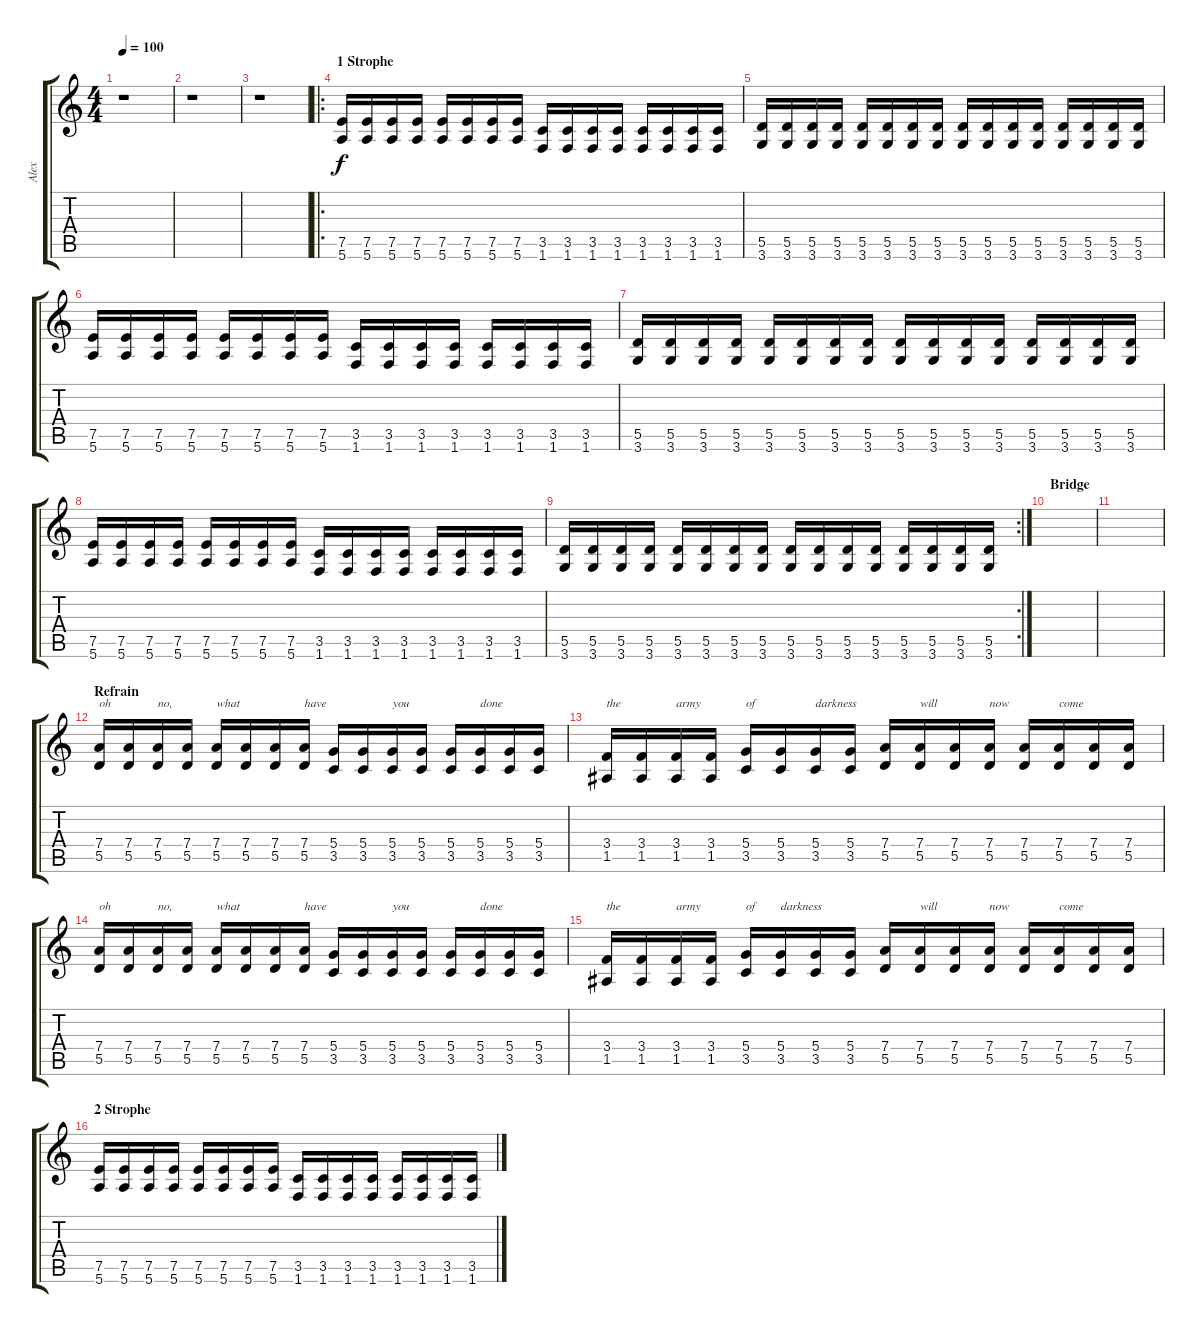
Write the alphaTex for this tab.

\track ("Alex" "Alex") {instrument distortionguitar}
\staff {score tabs}
\tuning (E4 B3 G3 D3 A2 E2) {hide}
\ts (4 4)
\tempo 100
\clef g2
\ks c
r.1{dy f instrument distortionguitar} |
r.1 |
r.1 |
\ro
\section ("" "1 Strophe")
(7.5 5.6).16 (7.5 5.6).16 (7.5 5.6).16 (7.5 5.6).16 (7.5 5.6).16 (7.5 5.6).16 (7.5 5.6).16 (7.5 5.6).16 (3.5 1.6).16 (3.5 1.6).16 (3.5 1.6).16 (3.5 1.6).16 (3.5 1.6).16 (3.5 1.6).16 (3.5 1.6).16 (3.5 1.6).16 |
(5.5 3.6).16 (5.5 3.6).16 (5.5 3.6).16 (5.5 3.6).16 (5.5 3.6).16 (5.5 3.6).16 (5.5 3.6).16 (5.5 3.6).16 (5.5 3.6).16 (5.5 3.6).16 (5.5 3.6).16 (5.5 3.6).16 (5.5 3.6).16 (5.5 3.6).16 (5.5 3.6).16 (5.5 3.6).16 |
(7.5 5.6).16 (7.5 5.6).16 (7.5 5.6).16 (7.5 5.6).16 (7.5 5.6).16 (7.5 5.6).16 (7.5 5.6).16 (7.5 5.6).16 (3.5 1.6).16 (3.5 1.6).16 (3.5 1.6).16 (3.5 1.6).16 (3.5 1.6).16 (3.5 1.6).16 (3.5 1.6).16 (3.5 1.6).16 |
(5.5 3.6).16 (5.5 3.6).16 (5.5 3.6).16 (5.5 3.6).16 (5.5 3.6).16 (5.5 3.6).16 (5.5 3.6).16 (5.5 3.6).16 (5.5 3.6).16 (5.5 3.6).16 (5.5 3.6).16 (5.5 3.6).16 (5.5 3.6).16 (5.5 3.6).16 (5.5 3.6).16 (5.5 3.6).16 |
(7.5 5.6).16 (7.5 5.6).16 (7.5 5.6).16 (7.5 5.6).16 (7.5 5.6).16 (7.5 5.6).16 (7.5 5.6).16 (7.5 5.6).16 (3.5 1.6).16 (3.5 1.6).16 (3.5 1.6).16 (3.5 1.6).16 (3.5 1.6).16 (3.5 1.6).16 (3.5 1.6).16 (3.5 1.6).16 |
\rc 2
(5.5 3.6).16 (5.5 3.6).16 (5.5 3.6).16 (5.5 3.6).16 (5.5 3.6).16 (5.5 3.6).16 (5.5 3.6).16 (5.5 3.6).16 (5.5 3.6).16 (5.5 3.6).16 (5.5 3.6).16 (5.5 3.6).16 (5.5 3.6).16 (5.5 3.6).16 (5.5 3.6).16 (5.5 3.6).16 |
\section ("" "Bridge")
|
|
\section ("" "Refrain")
(7.4 5.5).16{txt "oh "} (7.4 5.5).16 (7.4 5.5).16{txt "no,"} (7.4 5.5).16 (7.4 5.5).16{txt "what"} (7.4 5.5).16 (7.4 5.5).16 (7.4 5.5).16{txt "have"} (5.4 3.5).16 (5.4 3.5).16 (5.4 3.5).16{txt "you"} (5.4 3.5).16 (5.4 3.5).16 (5.4 3.5).16{txt "done"} (5.4 3.5).16 (5.4 3.5).16 |
(3.4 1.5).16{txt "the"} (3.4 1.5).16 (3.4 1.5).16{txt "army"} (3.4 1.5).16 (5.4 3.5).16{txt "of"} (5.4 3.5).16 (5.4 3.5).16{txt "darkness"} (5.4 3.5).16 (7.4 5.5).16 (7.4 5.5).16{txt "will"} (7.4 5.5).16 (7.4 5.5).16{txt "now"} (7.4 5.5).16 (7.4 5.5).16{txt "come"} (7.4 5.5).16 (7.4 5.5).16 |
(7.4 5.5).16{txt "oh"} (7.4 5.5).16 (7.4 5.5).16{txt "no,"} (7.4 5.5).16 (7.4 5.5).16{txt "what"} (7.4 5.5).16 (7.4 5.5).16 (7.4 5.5).16{txt "have"} (5.4 3.5).16 (5.4 3.5).16 (5.4 3.5).16{txt "you"} (5.4 3.5).16 (5.4 3.5).16 (5.4 3.5).16{txt "done"} (5.4 3.5).16 (5.4 3.5).16 |
(3.4 1.5).16{txt "the"} (3.4 1.5).16 (3.4 1.5).16{txt "army"} (3.4 1.5).16 (5.4 3.5).16{txt "of"} (5.4 3.5).16{txt "darkness"} (5.4 3.5).16 (5.4 3.5).16 (7.4 5.5).16 (7.4 5.5).16{txt "will"} (7.4 5.5).16 (7.4 5.5).16{txt "now"} (7.4 5.5).16 (7.4 5.5).16{txt "come"} (7.4 5.5).16 (7.4 5.5).16 |
\section ("" "2 Strophe")
(7.5 5.6).16 (7.5 5.6).16 (7.5 5.6).16 (7.5 5.6).16 (7.5 5.6).16 (7.5 5.6).16 (7.5 5.6).16 (7.5 5.6).16 (3.5 1.6).16 (3.5 1.6).16 (3.5 1.6).16 (3.5 1.6).16 (3.5 1.6).16 (3.5 1.6).16 (3.5 1.6).16 (3.5 1.6).16
